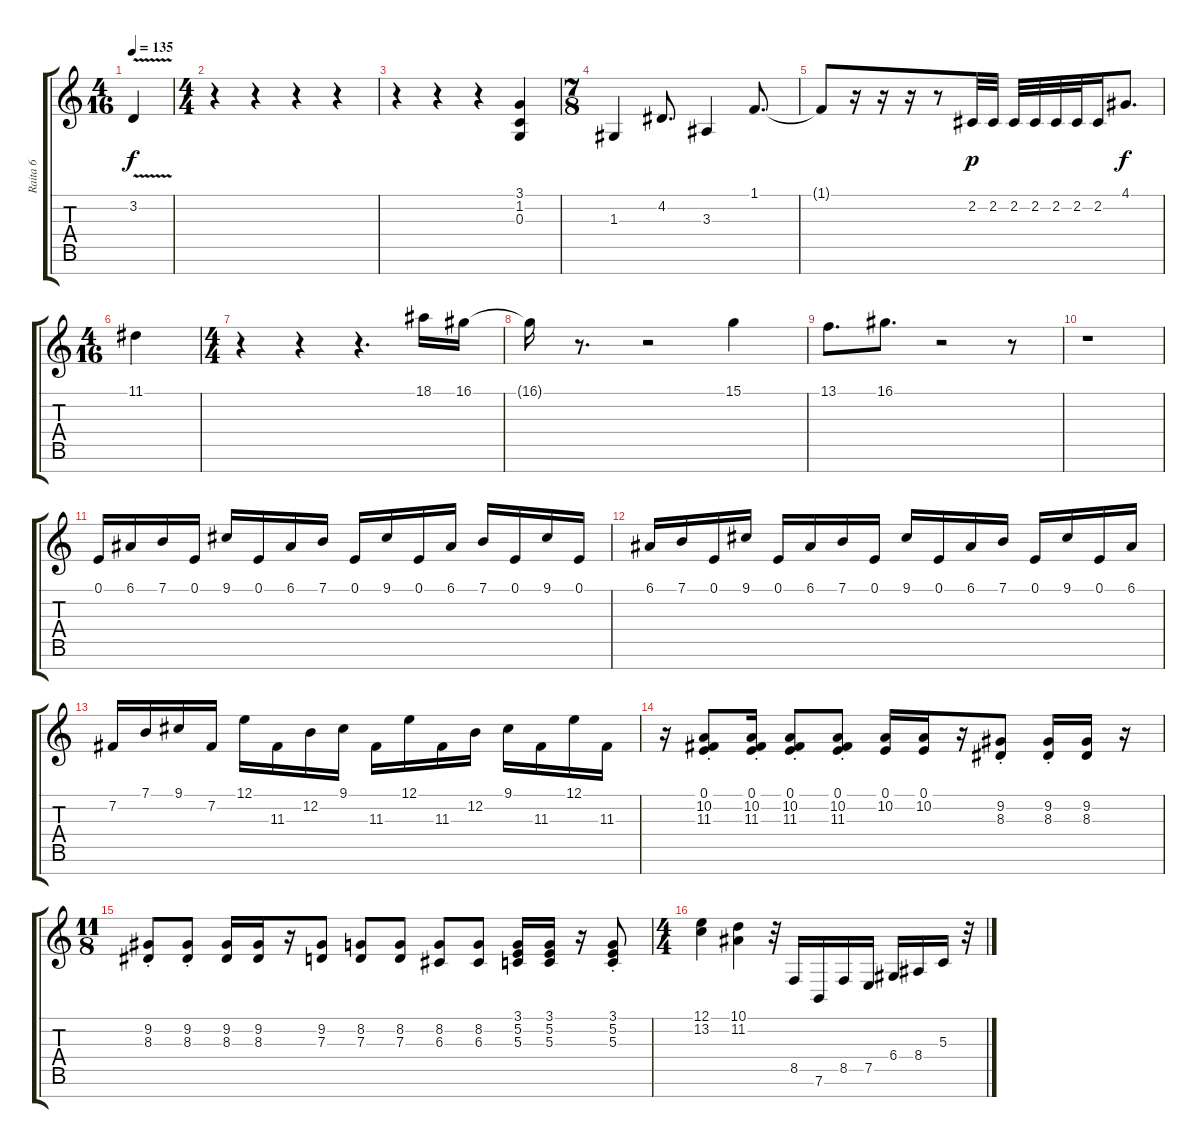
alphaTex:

\track ("Raita 6" "Raita 6") {instrument synthbrass1}
\staff {score tabs}
\tuning (E4 B3 G3 D3 A2 E2 B1) {hide}
\ts (4 16)
\tempo 135
\clef g2
\ks c
3.2{v}.4{dy f} |
\ts (4 4)
r.4 r.4 r.4 r.4 |
r.4 r.4 r.4{instrument drawbarorgan} (3.1 1.2 0.3).4 |
\ts (7 8)
1.3.4{instrument synthbrass1} 4.2.8{d} 3.3.4 1.1.8{d} |
1.1{t}.8 r.16 r.16 r.16 r.8 2.2.32{dy p} 2.2.32 2.2.32 2.2.32 2.2.32 2.2.32 2.2.16 4.1.8{d dy f} |
\ts (4 16)
11.1.4 |
\ts (4 4)
r.4 r.4 r.4{d} 18.1.16 16.1.16 |
16.1{t}.16 r.8{d} r.2 15.1.4 |
13.1.8{d} 16.1.8{d} r.2 r.8 |
r.1 |
0.1.16 6.1.16 7.1.16 0.1.16 9.1.16 0.1.16 6.1.16 7.1.16 0.1.16 9.1.16 0.1.16 6.1.16 7.1.16 0.1.16 9.1.16 0.1.16 |
6.1.16 7.1.16 0.1.16 9.1.16 0.1.16 6.1.16 7.1.16 0.1.16 9.1.16 0.1.16 6.1.16 7.1.16 0.1.16 9.1.16 0.1.16 6.1.16 |
7.2.16 7.1.16 9.1.16 7.2.16 12.1.16 11.3.16 12.2.16 9.1.16 11.3.16 12.1.16 11.3.16 12.2.16 9.1.16 11.3.16 12.1.16 11.3.16 |
r.16{volume 8} (0.1{st} 10.2{st} 11.3).8 (0.1{st} 10.2{st} 11.3{st}).16 (0.1{st} 10.2{st} 11.3{st}).8 (0.1{st} 10.2{st} 11.3{st}).8 (0.1 10.2).16 (0.1 10.2).16 r.16 (9.2{st} 8.3{st}).8 (9.2{st} 8.3{st}).16 (9.2 8.3).16 r.16 |
\ts (11 8)
(9.2{st} 8.3{st}).8 (9.2{st} 8.3{st}).8 (9.2 8.3).16 (9.2 8.3).16 r.16 (9.2 7.3).8 (8.2 7.3).8 (8.2 7.3).8 (8.2 6.3).8 (8.2 6.3).8 (3.1 5.2 5.3).16 (3.1 5.2 5.3).16 r.16 (3.1{st} 5.2{st} 5.3{st}).8 |
\ts (4 4)
(12.1 13.2).4{volume 11} (10.1 11.2).4 r.32 8.5.16 7.6.16 8.5.16 7.5.16 6.4.16 8.4.16 5.3.16 r.32
